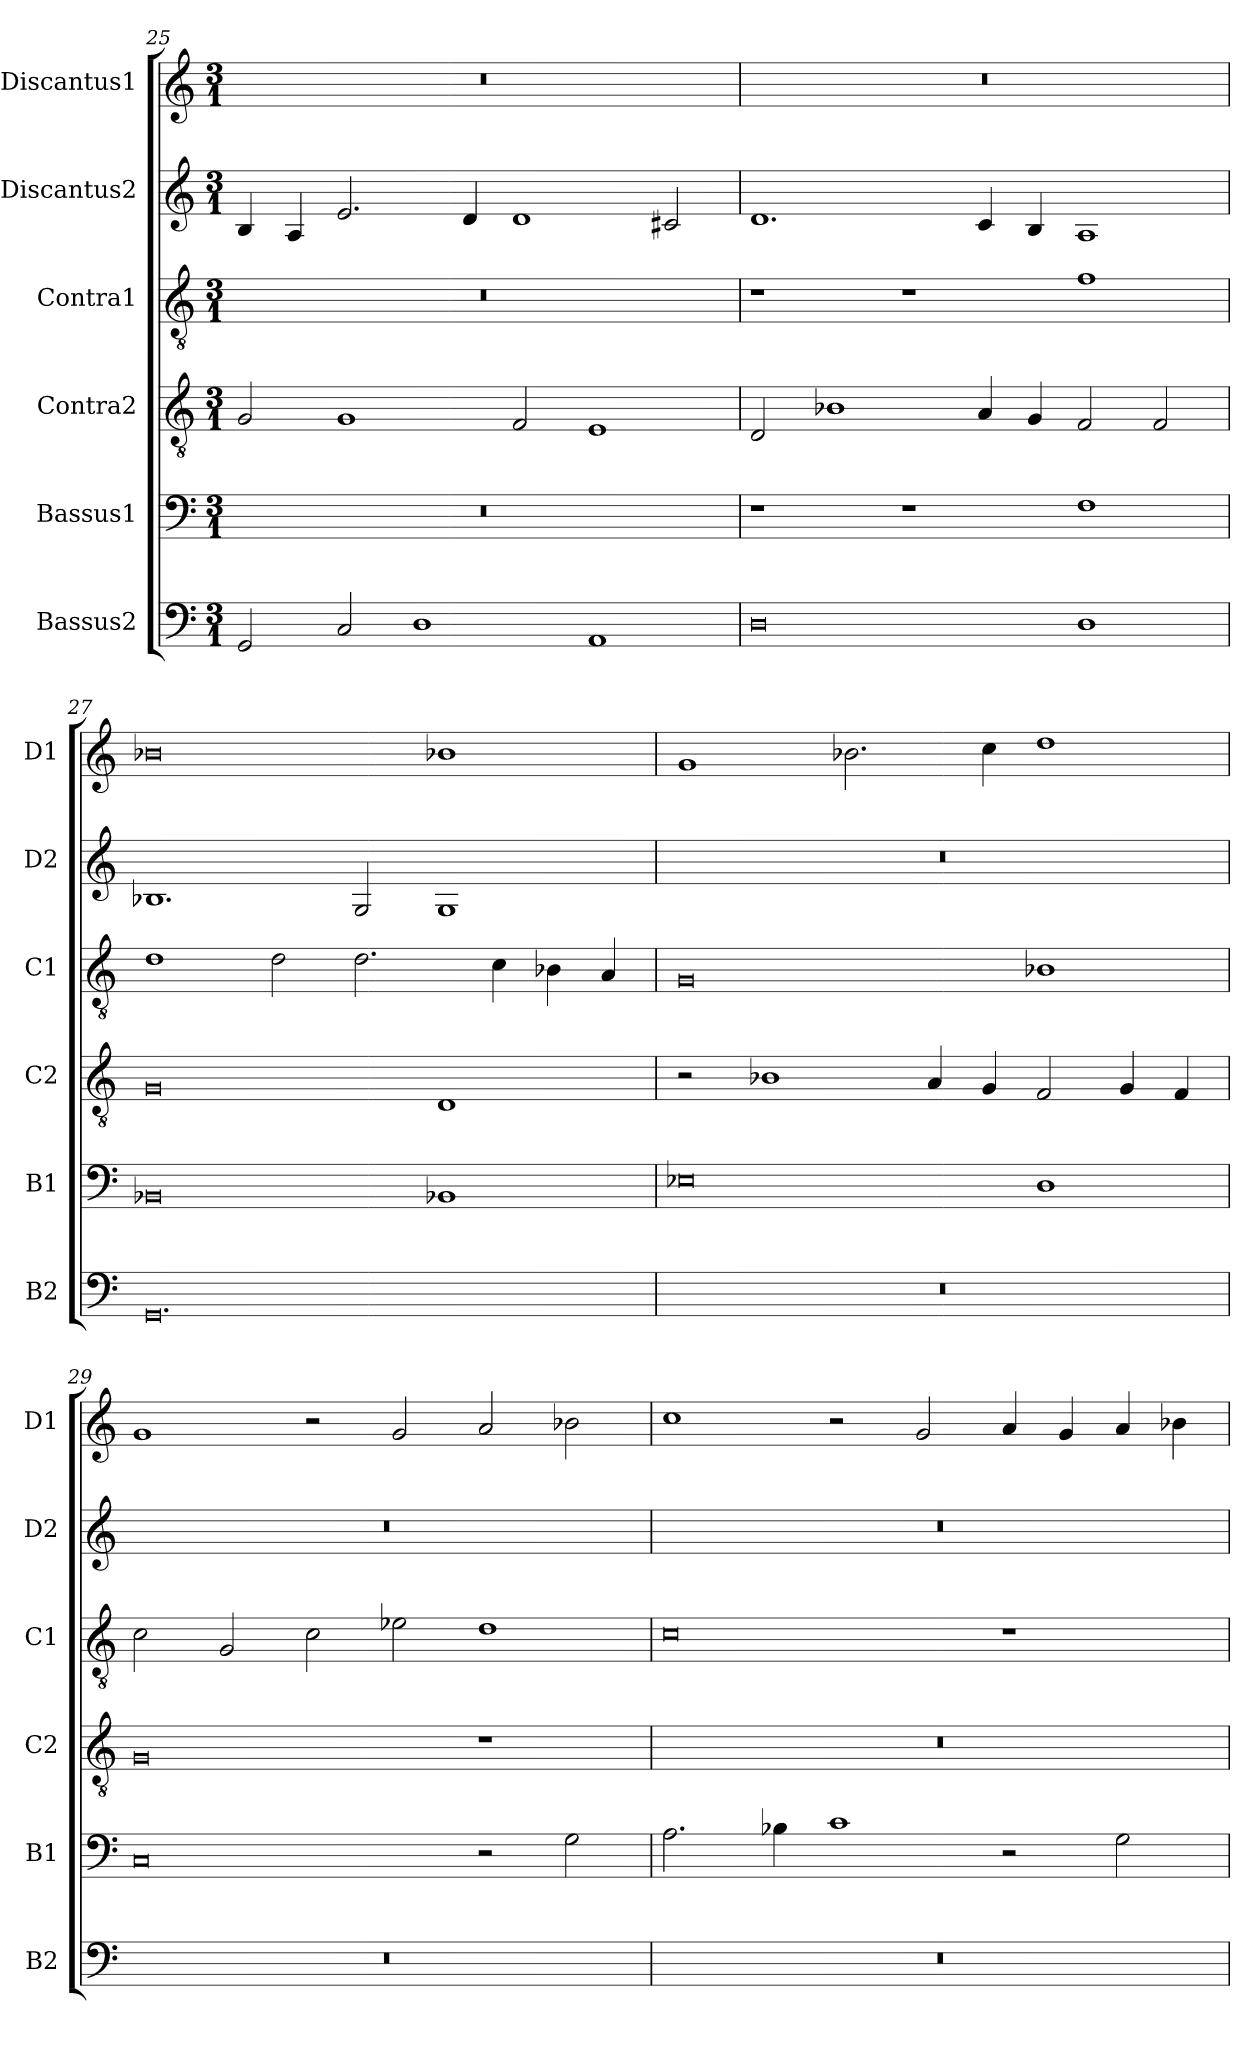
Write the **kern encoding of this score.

**kern	**kern	**kern	**kern	**kern	**kern
*part6	*part5	*part4	*part3	*part2	*part1
*staff6	*staff5	*staff4	*staff3	*staff2	*staff1
*I"Bassus2	*I"Bassus1	*I"Contra2	*I"Contra1	*I"Discantus2	*I"Discantus1
*I'B2	*I'B1	*I'C2	*I'C1	*I'D2	*I'D1
*clefF4	*clefF4	*clefGv2	*clefGv2	*clefG2	*clefG2
*k[]	*k[]	*k[]	*k[]	*k[]	*k[]
*M3/1	*M3/1	*M3/1	*M3/1	*M3/1	*M3/1
=25	=25	=25	=25	=25	=25
2GG/	0.r	2G/	0.r	4B/	0.r
.	.	.	.	4A/	.
2C/	.	1G	.	2.e/	.
1D	.	.	.	.	.
.	.	.	.	4d/	.
.	.	2F/	.	1d	.
1AA	.	1E	.	.	.
.	.	.	.	2c#X/	.
=26	=26	=26	=26	=26	=26
0D	1r	2D/	1r	1.d	0.r
.	.	1B-X	.	.	.
.	1r	.	1r	.	.
.	.	4A/	.	4c/	.
.	.	4G/	.	4B/	.
1D	1F	2F/	1f	1A	.
.	.	2F/	.	.	.
=27	=27	=27	=27	=27	=27
0.GG	0BB-X	0G	1d	1.B-X	0b-X
.	.	.	2d\	.	.
.	.	.	2.d\	2G/	.
.	1BB-X	1D	.	1G	1b-X
.	.	.	4c\	.	.
.	.	.	4B-X\	.	.
.	.	.	4A/	.	.
=28	=28	=28	=28	=28	=28
0.r	0E-X	2r	0G	0.r	1g
.	.	1B-X	.	.	.
.	.	.	.	.	2.b-X\
.	.	4A/	.	.	.
.	.	4G/	.	.	4cc\
.	1D	2F/	1B-X	.	1dd
.	.	4G/	.	.	.
.	.	4F/	.	.	.
=29	=29	=29	=29	=29	=29
0.r	0C	0G	2c\	0.r	1g
.	.	.	2G/	.	.
.	.	.	2c\	.	2r
.	.	.	2e-X\	.	2g/
.	2r	1r	1d	.	2a/
.	2G\	.	.	.	2b-X\
=30	=30	=30	=30	=30	=30
0.r	2.A\	0.r	0c	0.r	1cc
.	4B-X\	.	.	.	.
.	1c	.	.	.	2r
.	.	.	.	.	2g/
.	2r	.	1r	.	4a/
.	.	.	.	.	4g/
.	2G\	.	.	.	4a/
.	.	.	.	.	4b-X\
=	=	=	=	=	=
*-	*-	*-	*-	*-	*-
